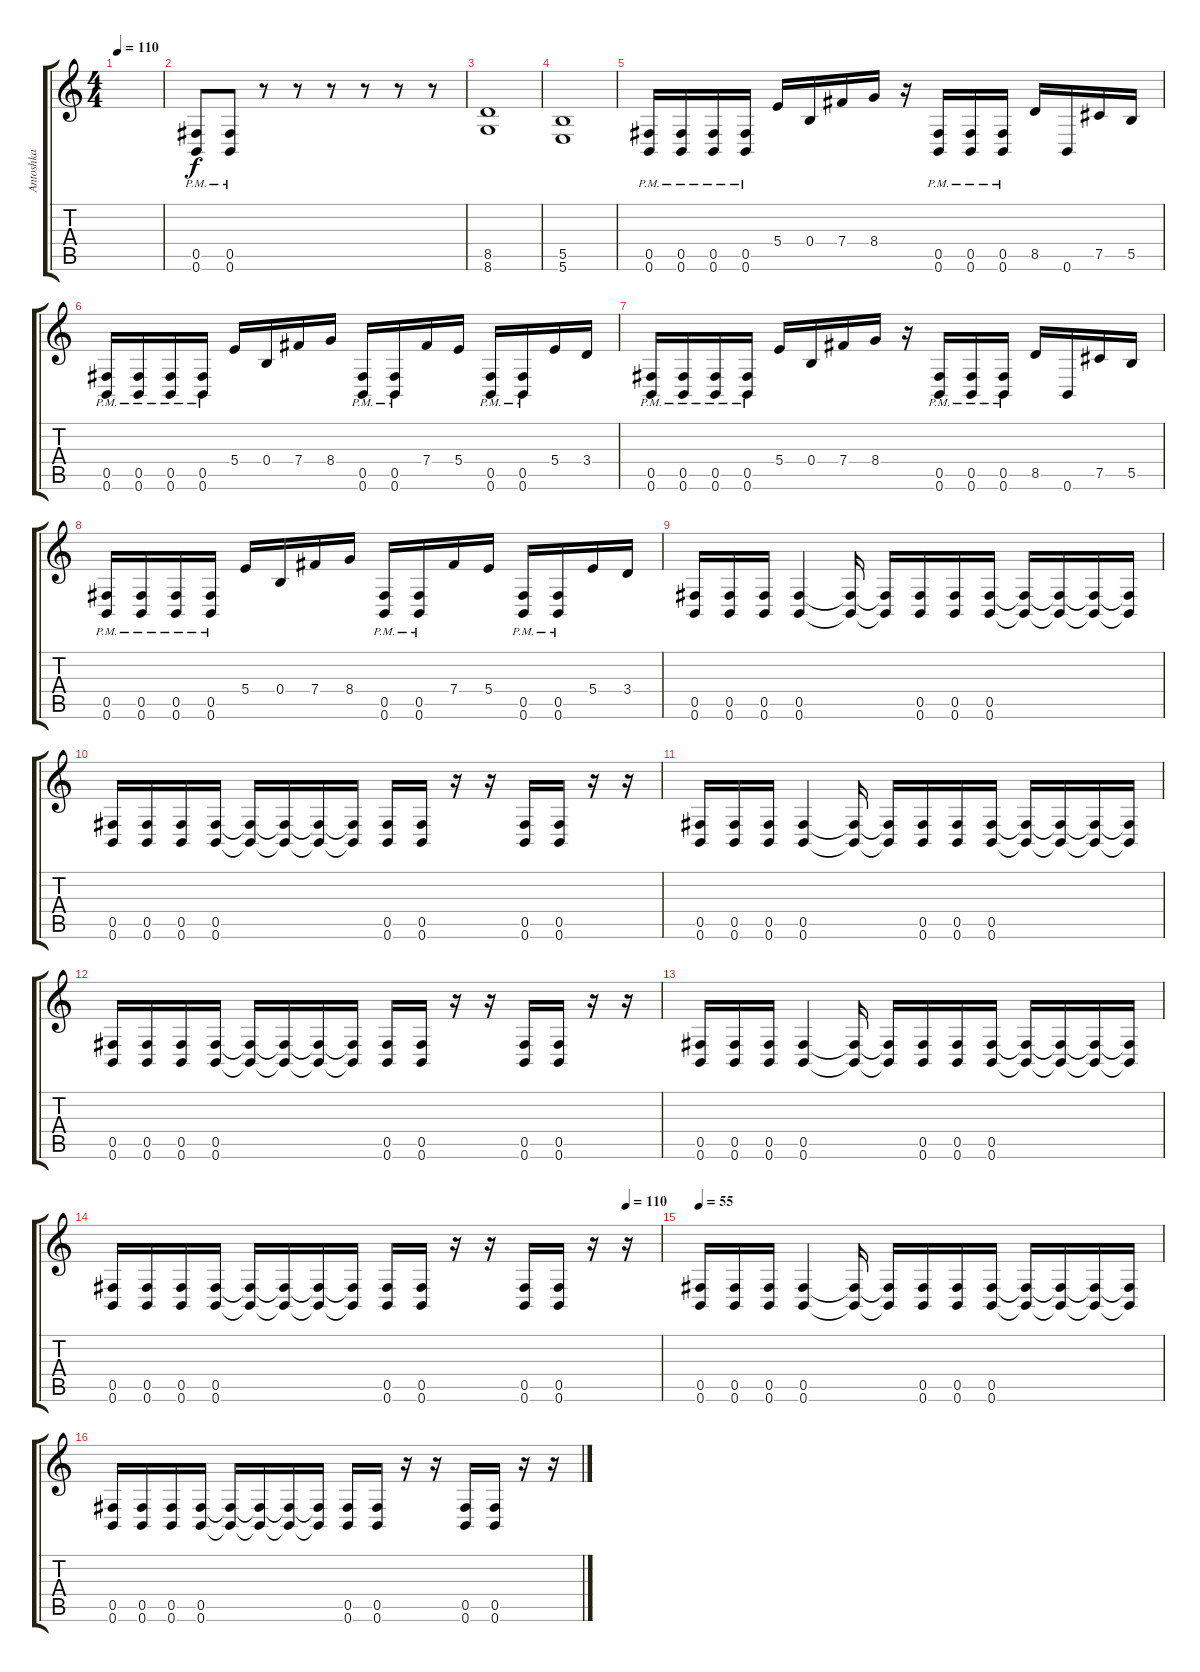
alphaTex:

\track ("Antoshka" "Antoshka") {instrument distortionguitar}
\staff {score tabs}
\tuning (Db4 Ab3 E3 B2 Gb2 B1) {hide}
\ts (4 4)
\tempo 110
\clef g2
\ks c
|
(0.5{pm} 0.6{pm}).8 (0.5{pm} 0.6{pm}).8 r.8 r.8 r.8 r.8 r.8 r.8 |
(8.5 8.6).1 |
(5.5 5.6).1 |
(0.5{pm} 0.6{pm}).16 (0.5{pm} 0.6{pm}).16 (0.5{pm} 0.6{pm}).16 (0.5{pm} 0.6{pm}).16 5.4.16 0.4.16 7.4.16 8.4.16 r.16 (0.5{pm} 0.6{pm}).16 (0.5{pm} 0.6{pm}).16 (0.5{pm} 0.6{pm}).16 8.5.16 0.6.16 7.5.16 5.5.16 |
(0.5{pm} 0.6{pm}).16 (0.5{pm} 0.6{pm}).16 (0.5{pm} 0.6{pm}).16 (0.5{pm} 0.6{pm}).16 5.4.16 0.4.16 7.4.16 8.4.16 (0.5{pm} 0.6{pm}).16 (0.5{pm} 0.6{pm}).16 7.4.16 5.4.16 (0.5{pm} 0.6{pm}).16 (0.5{pm} 0.6{pm}).16 5.4.16 3.4.16 |
(0.5{pm} 0.6{pm}).16 (0.5{pm} 0.6{pm}).16 (0.5{pm} 0.6{pm}).16 (0.5{pm} 0.6{pm}).16 5.4.16 0.4.16 7.4.16 8.4.16 r.16 (0.5{pm} 0.6{pm}).16 (0.5{pm} 0.6{pm}).16 (0.5{pm} 0.6{pm}).16 8.5.16 0.6.16 7.5.16 5.5.16 |
(0.5{pm} 0.6{pm}).16 (0.5{pm} 0.6{pm}).16 (0.5{pm} 0.6{pm}).16 (0.5{pm} 0.6{pm}).16 5.4.16 0.4.16 7.4.16 8.4.16 (0.5{pm} 0.6{pm}).16 (0.5{pm} 0.6{pm}).16 7.4.16 5.4.16 (0.5{pm} 0.6{pm}).16 (0.5{pm} 0.6{pm}).16 5.4.16 3.4.16 |
(0.5 0.6).16 (0.5 0.6).16 (0.5 0.6).16 (0.5 0.6).4 (0.5{t} 0.6{t}).16 (0.5{t} 0.6{t}).16 (0.5 0.6).16 (0.5 0.6).16 (0.5 0.6).16 (0.5{t} 0.6{t}).16 (0.5{t} 0.6{t}).16 (0.5{t} 0.6{t}).16 (0.5{t} 0.6{t}).16 |
(0.5 0.6).16 (0.5 0.6).16 (0.5 0.6).16 (0.5 0.6).16 (0.5{t} 0.6{t}).16 (0.5{t} 0.6{t}).16 (0.5{t} 0.6{t}).16 (0.5{t} 0.6{t}).16 (0.5 0.6).16 (0.5 0.6).16 r.16 r.16 (0.5 0.6).16 (0.5 0.6).16 r.16 r.16 |
(0.5 0.6).16 (0.5 0.6).16 (0.5 0.6).16 (0.5 0.6).4 (0.5{t} 0.6{t}).16 (0.5{t} 0.6{t}).16 (0.5 0.6).16 (0.5 0.6).16 (0.5 0.6).16 (0.5{t} 0.6{t}).16 (0.5{t} 0.6{t}).16 (0.5{t} 0.6{t}).16 (0.5{t} 0.6{t}).16 |
(0.5 0.6).16 (0.5 0.6).16 (0.5 0.6).16 (0.5 0.6).16 (0.5{t} 0.6{t}).16 (0.5{t} 0.6{t}).16 (0.5{t} 0.6{t}).16 (0.5{t} 0.6{t}).16 (0.5 0.6).16 (0.5 0.6).16 r.16 r.16 (0.5 0.6).16 (0.5 0.6).16 r.16 r.16 |
(0.5 0.6).16 (0.5 0.6).16 (0.5 0.6).16 (0.5 0.6).4 (0.5{t} 0.6{t}).16 (0.5{t} 0.6{t}).16 (0.5 0.6).16 (0.5 0.6).16 (0.5 0.6).16 (0.5{t} 0.6{t}).16 (0.5{t} 0.6{t}).16 (0.5{t} 0.6{t}).16 (0.5{t} 0.6{t}).16 |
\tempo (110 0.9375)
(0.5 0.6).16 (0.5 0.6).16 (0.5 0.6).16 (0.5 0.6).16 (0.5{t} 0.6{t}).16 (0.5{t} 0.6{t}).16 (0.5{t} 0.6{t}).16 (0.5{t} 0.6{t}).16 (0.5 0.6).16 (0.5 0.6).16 r.16 r.16 (0.5 0.6).16 (0.5 0.6).16 r.16 r.16 |
\tempo 55
(0.5 0.6).16 (0.5 0.6).16 (0.5 0.6).16 (0.5 0.6).4 (0.5{t} 0.6{t}).16 (0.5{t} 0.6{t}).16 (0.5 0.6).16 (0.5 0.6).16 (0.5 0.6).16 (0.5{t} 0.6{t}).16 (0.5{t} 0.6{t}).16 (0.5{t} 0.6{t}).16 (0.5{t} 0.6{t}).16 |
(0.5 0.6).16 (0.5 0.6).16 (0.5 0.6).16 (0.5 0.6).16 (0.5{t} 0.6{t}).16 (0.5{t} 0.6{t}).16 (0.5{t} 0.6{t}).16 (0.5{t} 0.6{t}).16 (0.5 0.6).16 (0.5 0.6).16 r.16 r.16 (0.5 0.6).16 (0.5 0.6).16 r.16 r.16
